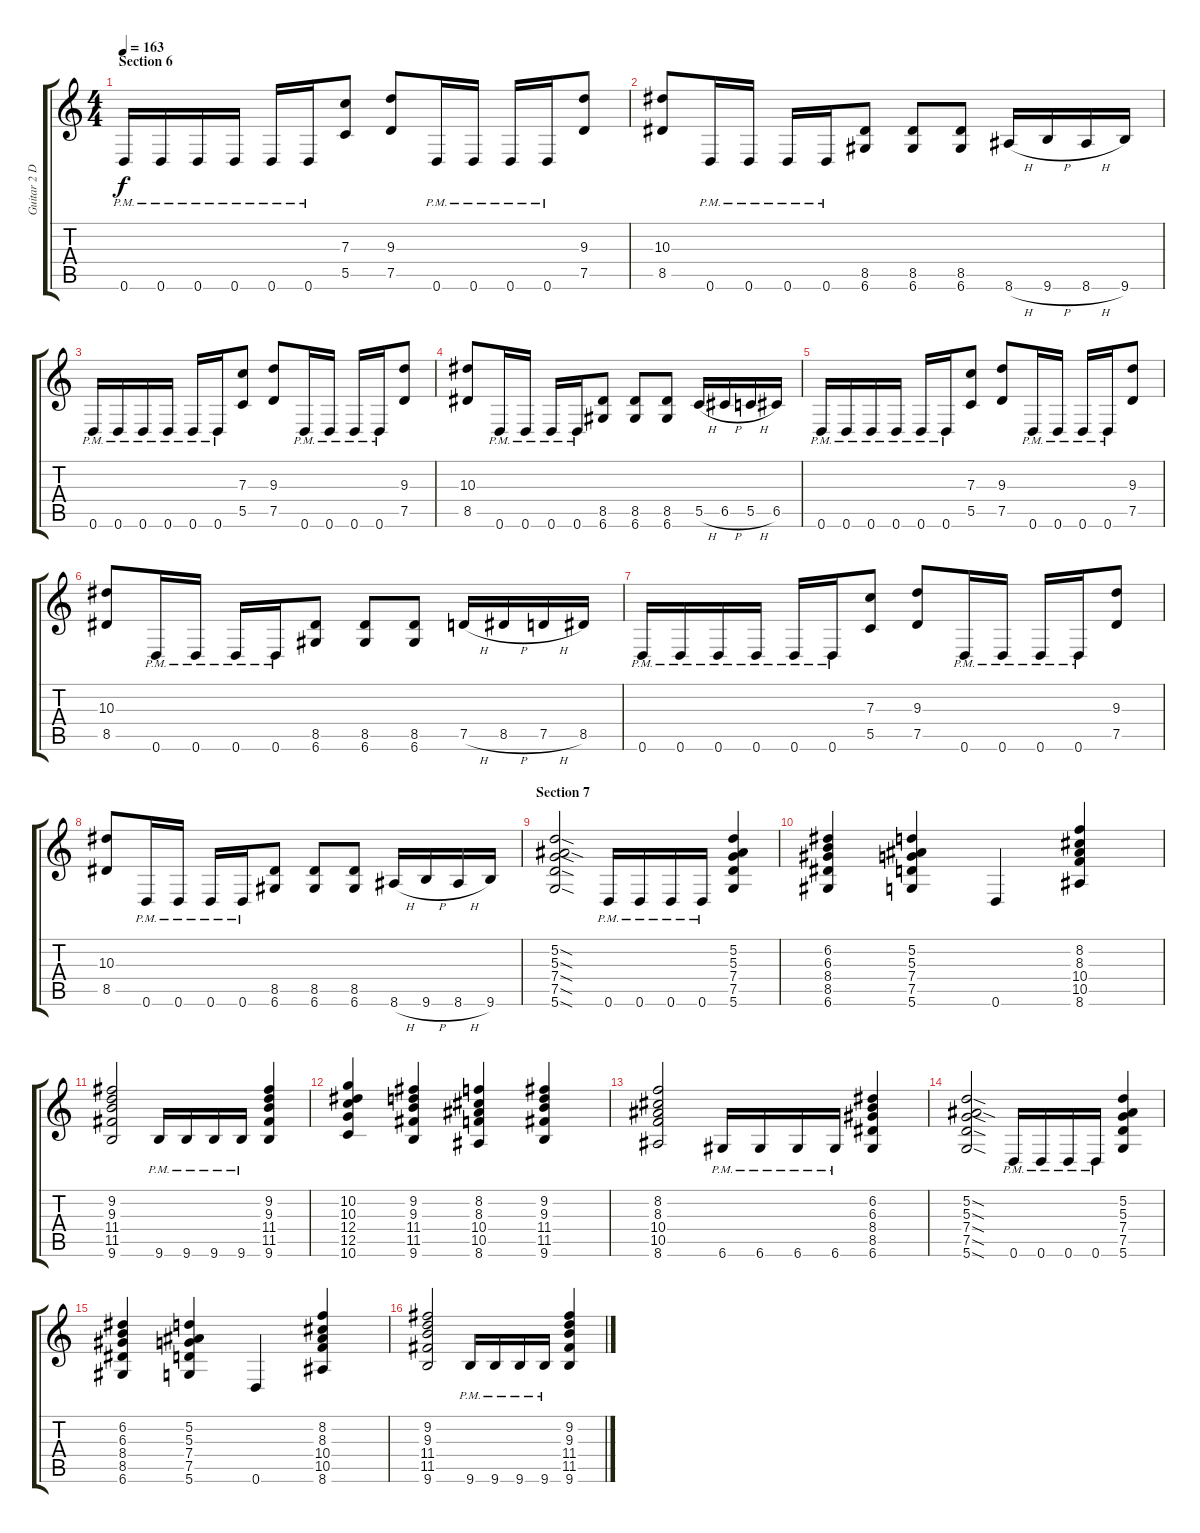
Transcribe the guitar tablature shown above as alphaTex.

\track ("Guitar 2 D-tuned" "Guitar 2 D") {instrument overdrivenguitar}
\staff {score tabs}
\tuning (D4 A3 F3 C3 G2 D2) {hide}
\ts (4 4)
\section ("" "Section 6")
\tempo 163
\clef g2
\ks c
0.6{pm}.16{dy f} 0.6{pm}.16 0.6{pm}.16 0.6{pm}.16 0.6{pm}.16 0.6{pm}.16 (7.3 5.5).8 (9.3 7.5).8 0.6{pm}.16 0.6{pm}.16 0.6{pm}.16 0.6{pm}.16 (9.3 7.5).8 |
(10.3 8.5).8 0.6{pm}.16 0.6{pm}.16 0.6{pm}.16 0.6{pm}.16 (8.5 6.6).8 (8.5 6.6).8 (8.5 6.6).8 8.6{h}.16 9.6{h}.16 8.6{h}.16 9.6.16 |
0.6{pm}.16 0.6{pm}.16 0.6{pm}.16 0.6{pm}.16 0.6{pm}.16 0.6{pm}.16 (7.3 5.5).8 (9.3 7.5).8 0.6{pm}.16 0.6{pm}.16 0.6{pm}.16 0.6{pm}.16 (9.3 7.5).8 |
(10.3 8.5).8 0.6{pm}.16 0.6{pm}.16 0.6{pm}.16 0.6{pm}.16 (8.5 6.6).8 (8.5 6.6).8 (8.5 6.6).8 5.5{h}.16 6.5{h}.16 5.5{h}.16 6.5.16 |
0.6{pm}.16 0.6{pm}.16 0.6{pm}.16 0.6{pm}.16 0.6{pm}.16 0.6{pm}.16 (7.3 5.5).8 (9.3 7.5).8 0.6{pm}.16 0.6{pm}.16 0.6{pm}.16 0.6{pm}.16 (9.3 7.5).8 |
(10.3 8.5).8 0.6{pm}.16 0.6{pm}.16 0.6{pm}.16 0.6{pm}.16 (8.5 6.6).8 (8.5 6.6).8 (8.5 6.6).8 7.5{h}.16 8.5{h}.16 7.5{h}.16 8.5.16 |
0.6{pm}.16 0.6{pm}.16 0.6{pm}.16 0.6{pm}.16 0.6{pm}.16 0.6{pm}.16 (7.3 5.5).8 (9.3 7.5).8 0.6{pm}.16 0.6{pm}.16 0.6{pm}.16 0.6{pm}.16 (9.3 7.5).8 |
(10.3 8.5).8 0.6{pm}.16 0.6{pm}.16 0.6{pm}.16 0.6{pm}.16 (8.5 6.6).8 (8.5 6.6).8 (8.5 6.6).8 8.6{h}.16 9.6{h}.16 8.6{h}.16 9.6.16 |
\section ("" "Section 7")
(5.2{sod} 5.3{sod} 7.4{sod} 7.5{sod} 5.6{sod}).2 0.6{pm}.16 0.6{pm}.16 0.6{pm}.16 0.6{pm}.16 (5.2 5.3 7.4 7.5 5.6).4 |
(6.2 6.3 8.4 8.5 6.6).4 (5.2 5.3 7.4 7.5 5.6).4 0.6.4 (8.2 8.3 10.4 10.5 8.6).4 |
(9.2 9.3 11.4 11.5 9.6).2 9.6{pm}.16 9.6{pm}.16 9.6{pm}.16 9.6{pm}.16 (9.2 9.3 11.4 11.5 9.6).4 |
(10.2 10.3 12.4 12.5 10.6).4 (9.2 9.3 11.4 11.5 9.6).4 (8.2 8.3 10.4 10.5 8.6).4 (9.2 9.3 11.4 11.5 9.6).4 |
(8.2 8.3 10.4 10.5 8.6).2 6.6{pm}.16 6.6{pm}.16 6.6{pm}.16 6.6{pm}.16 (6.2 6.3 8.4 8.5 6.6).4 |
(5.2{sod} 5.3{sod} 7.4{sod} 7.5{sod} 5.6{sod}).2 0.6{pm}.16 0.6{pm}.16 0.6{pm}.16 0.6{pm}.16 (5.2 5.3 7.4 7.5 5.6).4 |
(6.2 6.3 8.4 8.5 6.6).4 (5.2 5.3 7.4 7.5 5.6).4 0.6.4 (8.2 8.3 10.4 10.5 8.6).4 |
(9.2 9.3 11.4 11.5 9.6).2 9.6{pm}.16 9.6{pm}.16 9.6{pm}.16 9.6{pm}.16 (9.2 9.3 11.4 11.5 9.6).4
